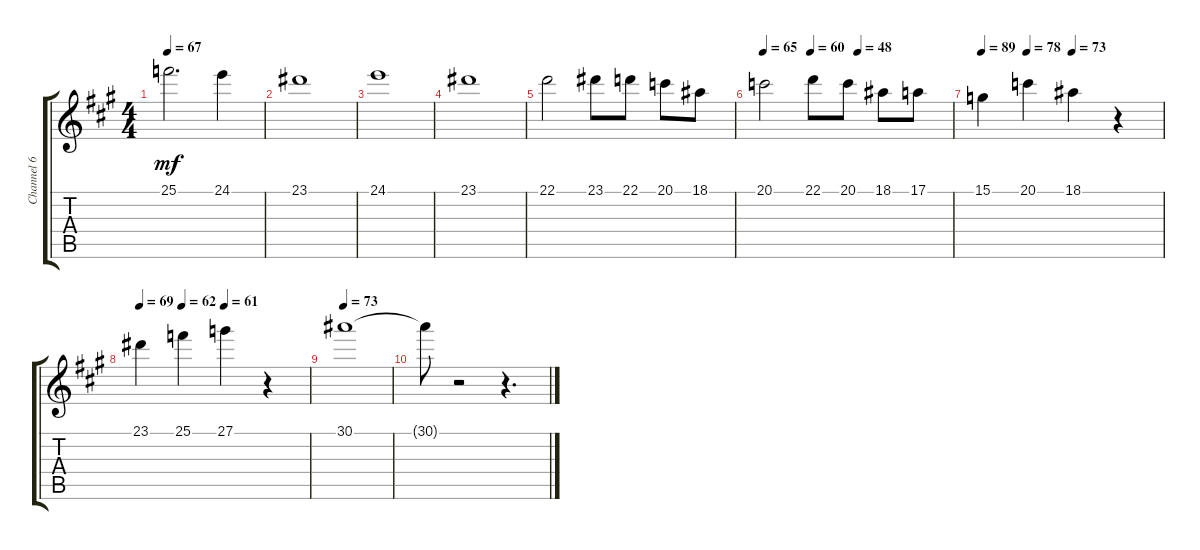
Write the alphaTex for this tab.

\track ("Channel 6" "Channel 6") {instrument flute}
\staff {score tabs}
\tuning (E4 B3 G3 D3 A2 E2) {hide}
\ts (4 4)
\tempo 67
\clef g2
\ks f#minor
25.1.2{d dy mf} 24.1.4 |
23.1.1 |
24.1.1 |
23.1.1 |
22.1.2 23.1.8 22.1.8 20.1.8 18.1.8 |
\tempo 65
\tempo (60 0.25)
\tempo (48 0.5)
20.1.2 22.1.8 20.1.8 18.1.8 17.1.8 |
\tempo 89
\tempo (78 0.25)
\tempo (73 0.5)
15.1.4 20.1.4 18.1.4 r.4 |
\tempo 69
\tempo (62 0.25)
\tempo (61 0.5)
23.1.4 25.1.4 27.1.4 r.4 |
\tempo 73
30.1.1 |
30.1{t}.8 r.2 r.4{d}
